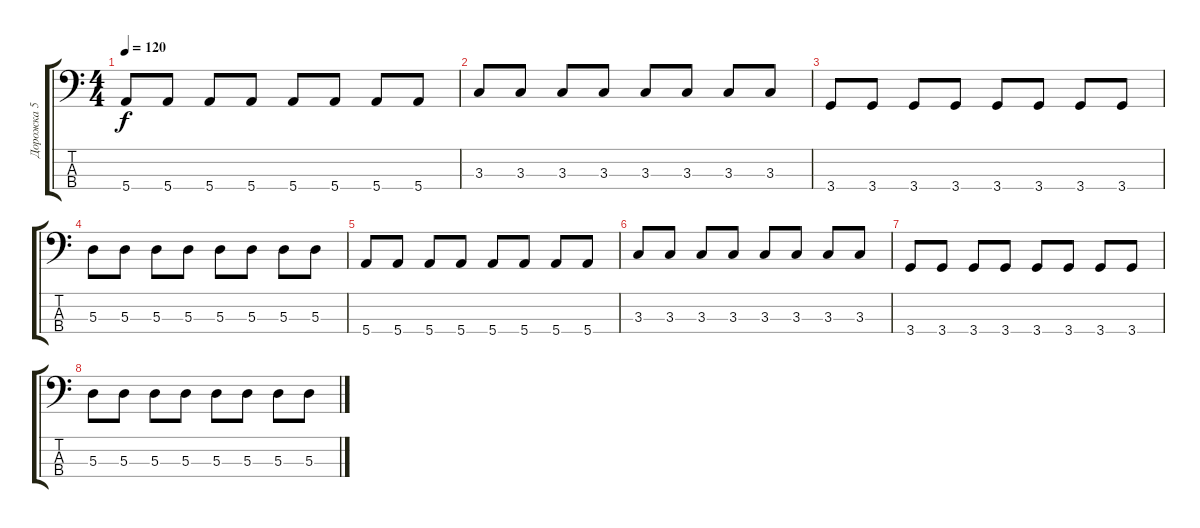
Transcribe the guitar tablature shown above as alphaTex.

\track ("Дорожка 5" "Дорожка 5") {instrument electricbasspick}
\staff {score tabs}
\tuning (G2 D2 A1 E1) {hide}
\ts (4 4)
\tempo 120
\clef f4
\ks c
5.4.8{dy f} 5.4.8 5.4.8 5.4.8 5.4.8 5.4.8 5.4.8 5.4.8 |
3.3.8 3.3.8 3.3.8 3.3.8 3.3.8 3.3.8 3.3.8 3.3.8 |
3.4.8 3.4.8 3.4.8 3.4.8 3.4.8 3.4.8 3.4.8 3.4.8 |
5.3.8 5.3.8 5.3.8 5.3.8 5.3.8 5.3.8 5.3.8 5.3.8 |
5.4.8 5.4.8 5.4.8 5.4.8 5.4.8 5.4.8 5.4.8 5.4.8 |
3.3.8 3.3.8 3.3.8 3.3.8 3.3.8 3.3.8 3.3.8 3.3.8 |
3.4.8 3.4.8 3.4.8 3.4.8 3.4.8 3.4.8 3.4.8 3.4.8 |
5.3.8 5.3.8 5.3.8 5.3.8 5.3.8 5.3.8 5.3.8 5.3.8
